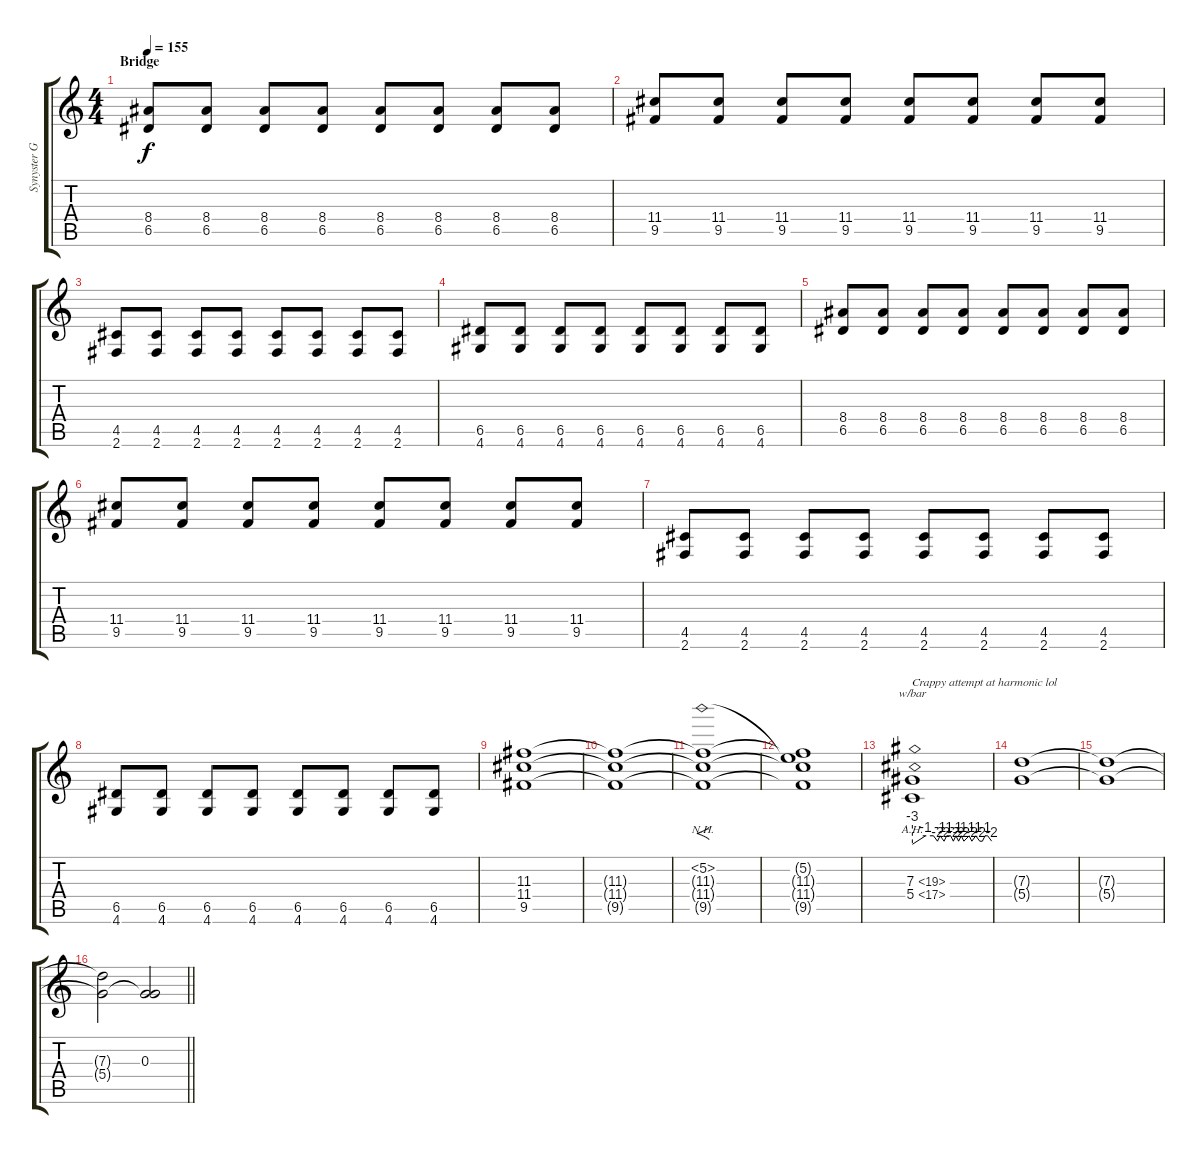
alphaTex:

\track ("Synyster Gates [Lead Guitar I]" "Synyster G") {instrument overdrivenguitar}
\staff {score tabs}
\tuning (E4 B3 G3 D3 A2 E2) {hide}
\ts (4 4)
\section ("" "Bridge")
\tempo 155
\clef g2
\ks c
(8.4 6.5).8{dy f} (8.4 6.5).8 (8.4 6.5).8 (8.4 6.5).8 (8.4 6.5).8 (8.4 6.5).8 (8.4 6.5).8 (8.4 6.5).8 |
(11.4 9.5).8 (11.4 9.5).8 (11.4 9.5).8 (11.4 9.5).8 (11.4 9.5).8 (11.4 9.5).8 (11.4 9.5).8 (11.4 9.5).8 |
(4.5 2.6).8 (4.5 2.6).8 (4.5 2.6).8 (4.5 2.6).8 (4.5 2.6).8 (4.5 2.6).8 (4.5 2.6).8 (4.5 2.6).8 |
(6.5 4.6).8 (6.5 4.6).8 (6.5 4.6).8 (6.5 4.6).8 (6.5 4.6).8 (6.5 4.6).8 (6.5 4.6).8 (6.5 4.6).8 |
(8.4 6.5).8 (8.4 6.5).8 (8.4 6.5).8 (8.4 6.5).8 (8.4 6.5).8 (8.4 6.5).8 (8.4 6.5).8 (8.4 6.5).8 |
(11.4 9.5).8 (11.4 9.5).8 (11.4 9.5).8 (11.4 9.5).8 (11.4 9.5).8 (11.4 9.5).8 (11.4 9.5).8 (11.4 9.5).8 |
(4.5 2.6).8 (4.5 2.6).8 (4.5 2.6).8 (4.5 2.6).8 (4.5 2.6).8 (4.5 2.6).8 (4.5 2.6).8 (4.5 2.6).8 |
(6.5 4.6).8 (6.5 4.6).8 (6.5 4.6).8 (6.5 4.6).8 (6.5 4.6).8 (6.5 4.6).8 (6.5 4.6).8 (6.5 4.6).8 |
(11.3 11.4 9.5).1 |
(11.3{t} 11.4{t} 9.5{t}).1 |
(5.2{nh} 11.3{t} 11.4{t} 9.5{t}).1{f} |
(5.2{t} 11.3{t} 11.4{t} 9.5{t}).1 |
(7.3{ah 12} 5.4{ah 12}).1{tbe (custom default 0 -12 10 -4 16 -4 19 -8 21 -4 24 -8 26 -4 29 -4 31 -8 33 -4 35 -8 37 -4 39 -8 43 -4 45 -8 48 -4 51 -8 53 -8 55 -4 57 -4 60 -8) txt "Crappy attempt at harmonic lol"} |
(7.3{t} 5.4{t}).1 |
(7.3{t} 5.4{t}).1 |
\barLineRight lightlight
(7.3{t} 5.4{t}).2 (0.3{ss} 5.4{t}).2{instrument overdrivenguitar}
